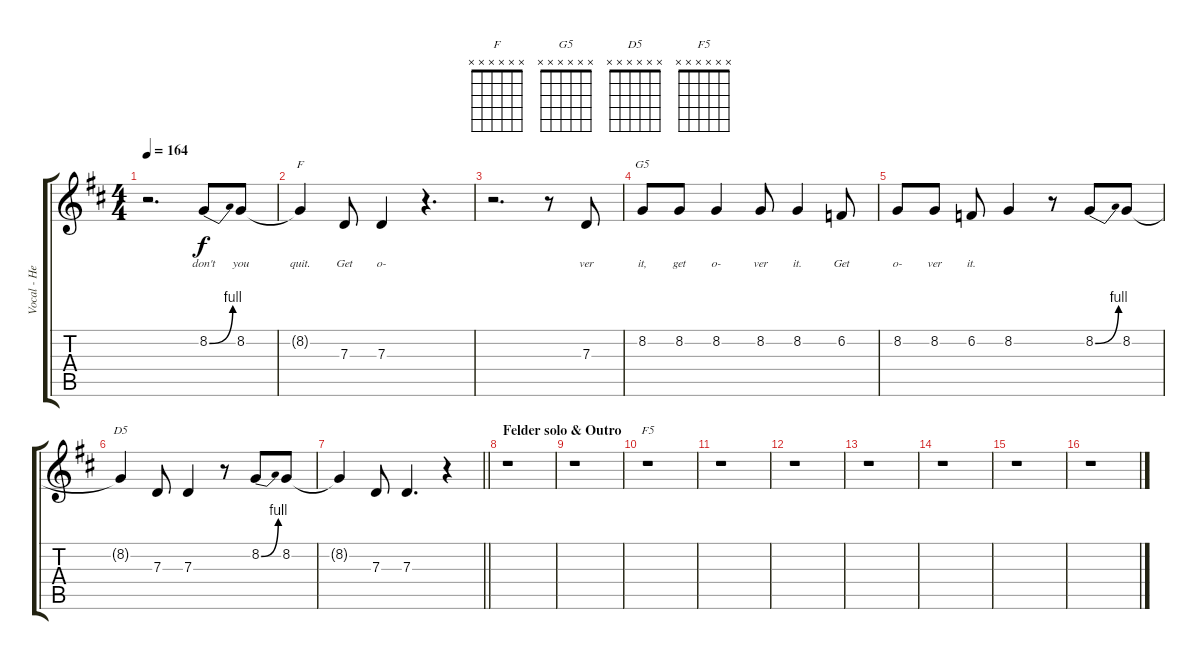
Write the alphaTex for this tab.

\track ("Vocal - Henley + Frey + Schmit" "Vocal - He") {instrument lead2sawtooth}
\staff {score tabs}
\tuning (E4 B3 G3 D3 A2 E2) {hide}
\chord ("F" x x x x x x)
\chord ("G5" x x x x x x)
\chord ("D5" x x x x x x)
\chord ("F5" x x x x x x)
\ts (4 4)
\tempo 164
\clef g2
\ks d
r.2{d dy f} 8.2{be (bend 0 0 60 4)}.8{lyrics (0 "don't") lyrics (1 "") lyrics (2 "") lyrics (3 "") lyrics (4 "")} 8.2.8{lyrics (0 "you") lyrics (1 "") lyrics (2 "") lyrics (3 "") lyrics (4 "")} |
8.2{t}.4{ch "F" lyrics (0 "quit.") lyrics (1 "") lyrics (2 "") lyrics (3 "") lyrics (4 "")} 7.3.8{lyrics (0 "Get") lyrics (1 "") lyrics (2 "") lyrics (3 "") lyrics (4 "")} 7.3.4{lyrics (0 "o-") lyrics (1 "") lyrics (2 "") lyrics (3 "") lyrics (4 "")} r.4{d} |
r.2{d} r.8 7.3.8{lyrics (0 "ver") lyrics (1 "") lyrics (2 "") lyrics (3 "") lyrics (4 "")} |
8.2.8{ch "G5" lyrics (0 "it,") lyrics (1 "") lyrics (2 "") lyrics (3 "") lyrics (4 "")} 8.2.8{lyrics (0 "get") lyrics (1 "") lyrics (2 "") lyrics (3 "") lyrics (4 "")} 8.2.4{lyrics (0 "o-") lyrics (1 "") lyrics (2 "") lyrics (3 "") lyrics (4 "")} 8.2.8{lyrics (0 "ver") lyrics (1 "") lyrics (2 "") lyrics (3 "") lyrics (4 "")} 8.2.4{lyrics (0 "it.") lyrics (1 "") lyrics (2 "") lyrics (3 "") lyrics (4 "")} 6.2.8{lyrics (0 "Get") lyrics (1 "") lyrics (2 "") lyrics (3 "") lyrics (4 "")} |
8.2.8{lyrics (0 "o-") lyrics (1 "") lyrics (2 "") lyrics (3 "") lyrics (4 "")} 8.2.8{lyrics (0 "ver") lyrics (1 "") lyrics (2 "") lyrics (3 "") lyrics (4 "")} 6.2.8{lyrics (0 "it.") lyrics (1 "") lyrics (2 "") lyrics (3 "") lyrics (4 "")} 8.2.4 r.8 8.2{be (bend 0 0 60 4)}.8 8.2.8 |
8.2{t}.4{ch "D5"} 7.3.8 7.3.4 r.8 8.2{be (bend 0 0 60 4)}.8 8.2.8 |
\barLineRight lightlight
8.2{t}.4 7.3.8 7.3.4{d} r.4 |
\section ("" "Felder solo & Outro")
r.1 |
r.1 |
r.1{ch "F5"} |
r.1 |
r.1 |
r.1 |
r.1 |
r.1 |
r.1
